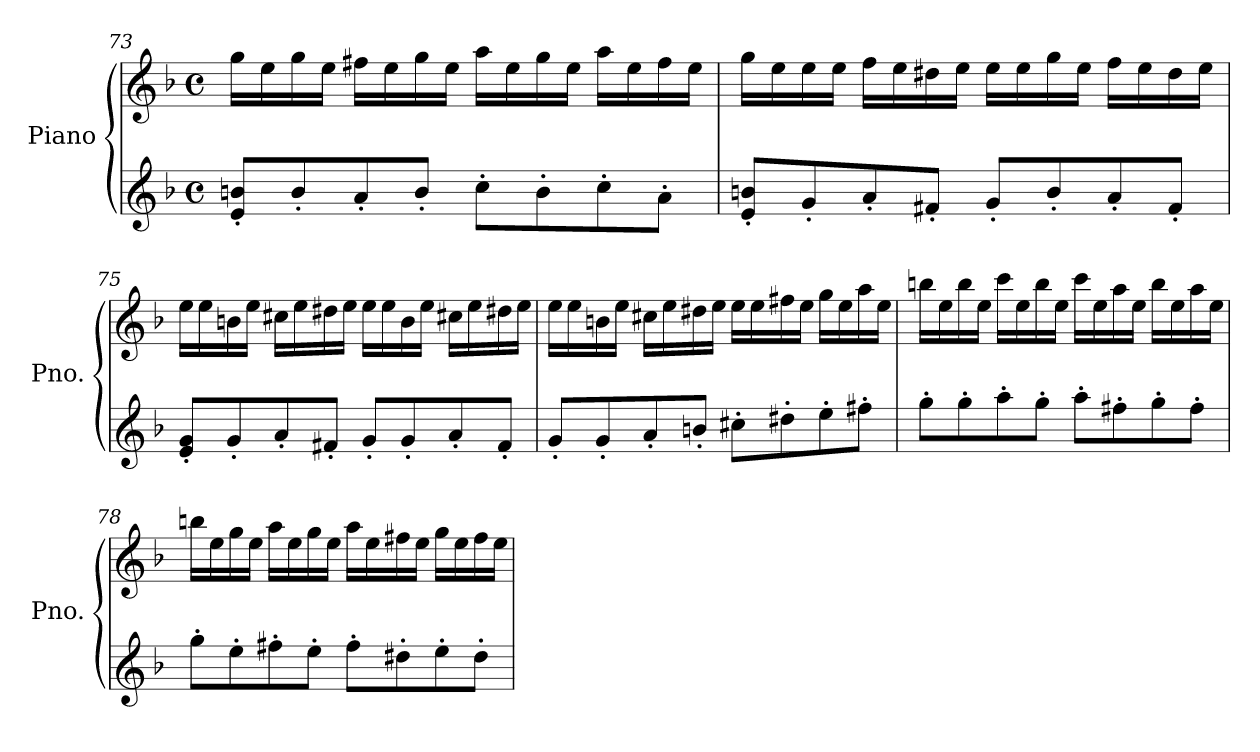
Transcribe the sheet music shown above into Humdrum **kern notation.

**kern	**kern
*part1	*part1
*staff2	*staff1
*I"Piano	*
*I'Pno.	*
*clefG2	*clefG2
*k[b-]	*k[b-]
*M4/4	*M4/4
*met(c)	*met(c)
=73	=73
8e/' 8bn/'L	16gg\LL
.	16ee\
8b'/	16gg\
.	16ee\JJ
8a'/	16ff#X\LL
.	16ee\
8b'/J	16gg\
.	16ee\JJ
8cc'\L	16aa\LL
.	16ee\
8b'\	16gg\
.	16ee\JJ
8cc'\	16aa\LL
.	16ee\
8a'\J	16ff#\
.	16ee\JJ
=74	=74
8e/' 8bn/'L	16gg\LL
.	16ee\
8g'/	16ee\
.	16ee\JJ
8a'/	16ff\LL
.	16ee\
8f#X'/J	16dd#X\
.	16ee\JJ
8g'/L	16ee\LL
.	16ee\
8b'/	16gg\
.	16ee\JJ
8a'/	16ff\LL
.	16ee\
8f#'/J	16dd#\
.	16ee\JJ
=75	=75
8e/' 8g/'L	16ee\LL
.	16ee\
8g'/	16bn\
.	16ee\JJ
8a'/	16cc#X\LL
.	16ee\
8f#X'/J	16dd#X\
.	16ee\JJ
8g'/L	16ee\LL
.	16ee\
8g'/	16b\
.	16ee\JJ
8a'/	16cc#X\LL
.	16ee\
8f#'/J	16dd#X\
.	16ee\JJ
=76	=76
8g'/L	16ee\LL
.	16ee\
8g'/	16bn\
.	16ee\JJ
8a'/	16cc#X\LL
.	16ee\
8bn'/J	16dd#X\
.	16ee\JJ
8cc#X'\L	16ee\LL
.	16ee\
8dd#X'\	16ff#X\
.	16ee\JJ
8ee'\	16gg\LL
.	16ee\
8ff#X'\J	16aa\
.	16ee\JJ
=77	=77
8gg'\L	16bbn\LL
.	16ee\
8gg'\	16bb\
.	16ee\JJ
8aa'\	16ccc\LL
.	16ee\
8gg'\J	16bb\
.	16ee\JJ
8aa'\L	16ccc\LL
.	16ee\
8ff#X'\	16aa\
.	16ee\JJ
8gg'\	16bb\LL
.	16ee\
8ff#'\J	16aa\
.	16ee\JJ
=78	=78
8gg'\L	16bbn\LL
.	16ee\
8ee'\	16gg\
.	16ee\JJ
8ff#X'\	16aa\LL
.	16ee\
8ee'\J	16gg\
.	16ee\JJ
8ff#'\L	16aa\LL
.	16ee\
8dd#X'\	16ff#X\
.	16ee\JJ
8ee'\	16gg\LL
.	16ee\
8dd#'\J	16ff#\
.	16ee\JJ
=	=
*-	*-
